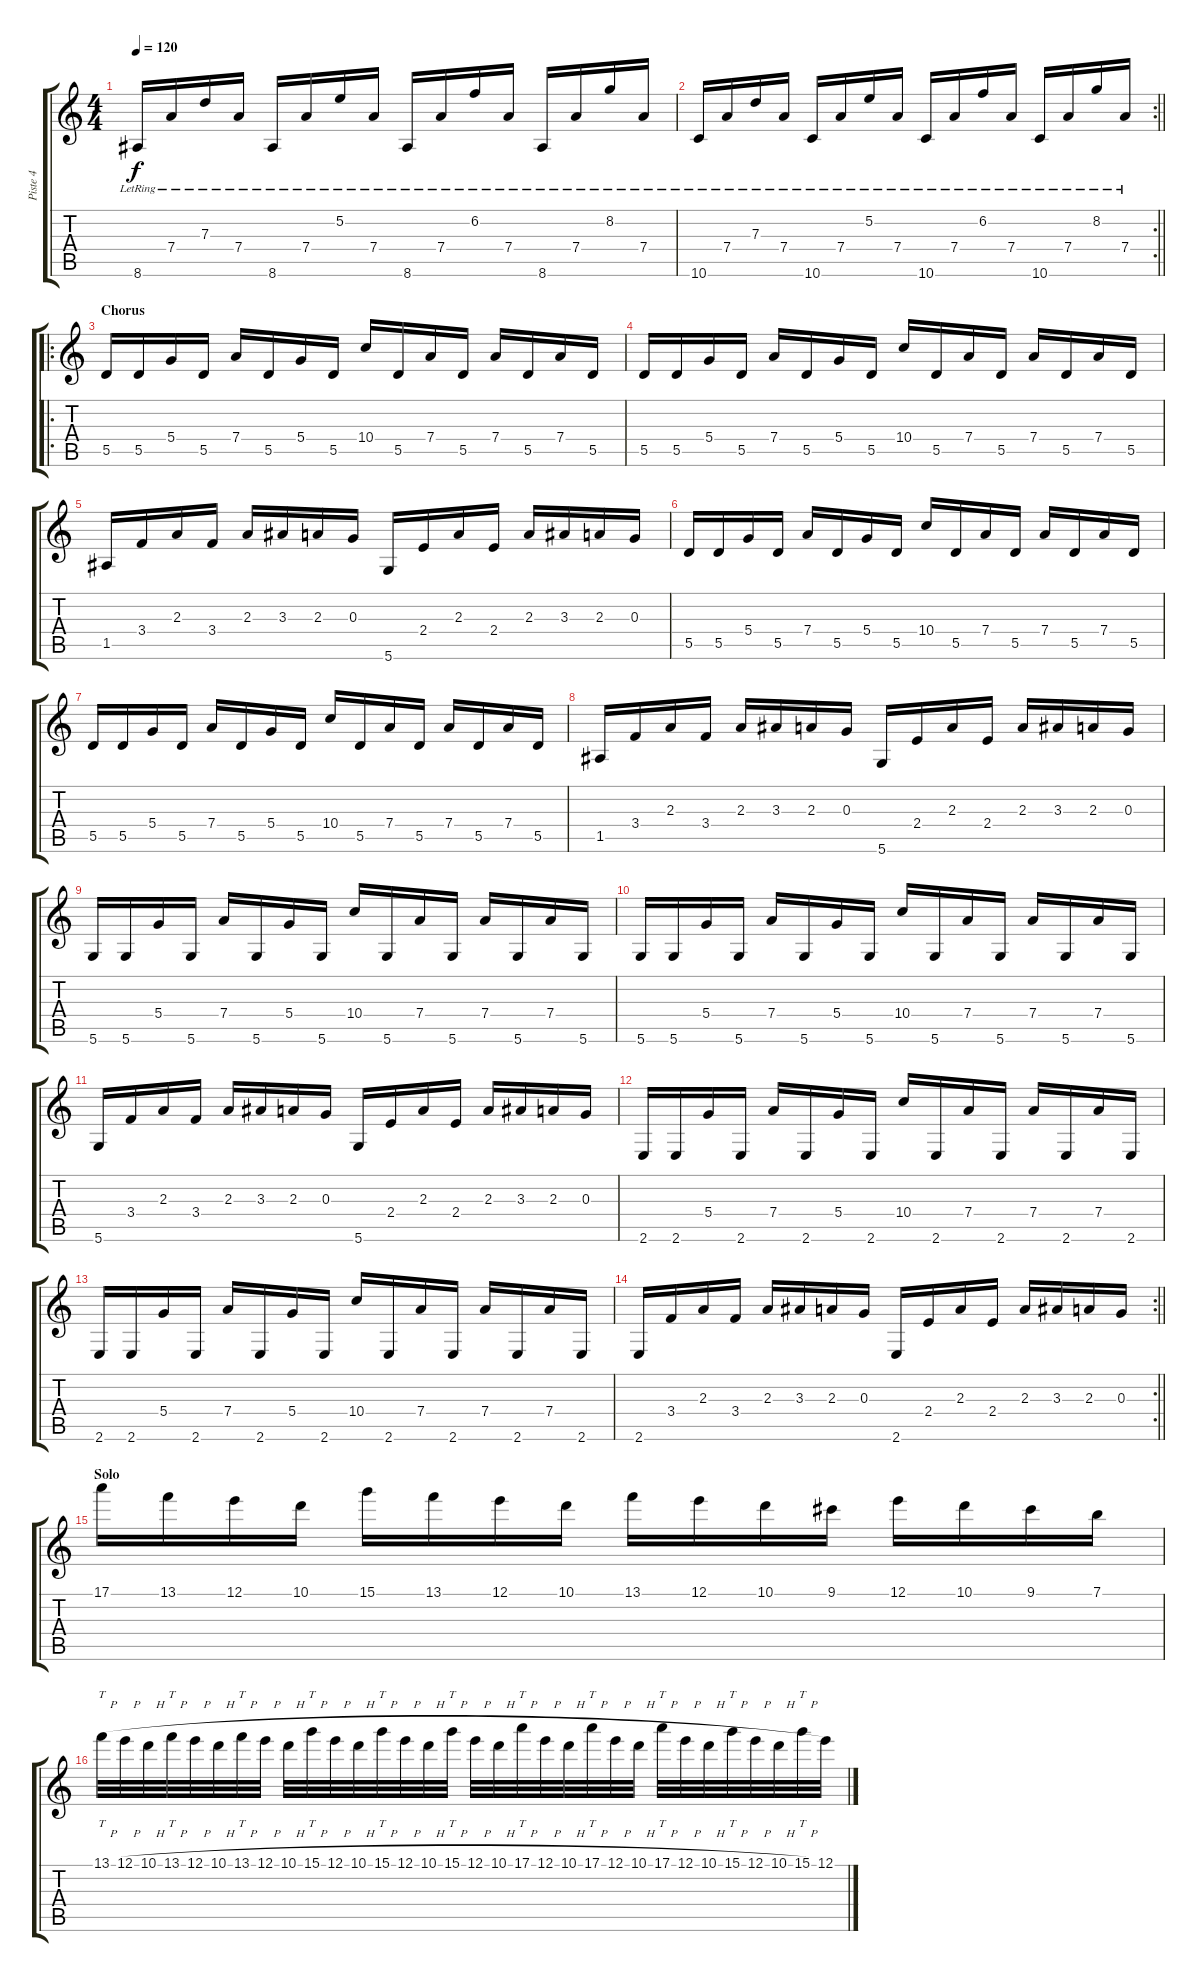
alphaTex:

\track ("Piste 4" "Piste 4") {instrument distortionguitar}
\staff {score tabs}
\tuning (E4 B3 G3 D3 A2 D2) {hide}
\ts (4 4)
\tempo 120
\clef g2
\ks c
8.6{lr}.16{dy f instrument electricguitarclean} 7.4{lr}.16 7.3{lr}.16 7.4{lr}.16 8.6{lr}.16 7.4{lr}.16 5.2{lr}.16 7.4{lr}.16 8.6{lr}.16 7.4{lr}.16 6.2{lr}.16 7.4{lr}.16 8.6{lr}.16 7.4{lr}.16 8.2{lr}.16 7.4{lr}.16 |
\rc 2
\barLineRight lightlight
10.6{lr}.16{instrument electricguitarclean} 7.4{lr}.16 7.3{lr}.16 7.4{lr}.16 10.6{lr}.16 7.4{lr}.16 5.2{lr}.16 7.4{lr}.16 10.6{lr}.16 7.4{lr}.16 6.2{lr}.16 7.4{lr}.16 10.6{lr}.16 7.4{lr}.16 8.2{lr}.16 7.4{lr}.16 |
\ro
\section ("" "Chorus")
5.5.16{instrument distortionguitar} 5.5.16 5.4.16 5.5.16 7.4.16 5.5.16 5.4.16 5.5.16 10.4.16 5.5.16 7.4.16 5.5.16 7.4.16 5.5.16 7.4.16 5.5.16 |
5.5.16 5.5.16 5.4.16 5.5.16 7.4.16 5.5.16 5.4.16 5.5.16 10.4.16 5.5.16 7.4.16 5.5.16 7.4.16 5.5.16 7.4.16 5.5.16 |
1.5.16 3.4.16 2.3.16 3.4.16 2.3.16 3.3.16 2.3.16 0.3.16 5.6.16 2.4.16 2.3.16 2.4.16 2.3.16 3.3.16 2.3.16 0.3.16 |
5.5.16 5.5.16 5.4.16 5.5.16 7.4.16 5.5.16 5.4.16 5.5.16 10.4.16 5.5.16 7.4.16 5.5.16 7.4.16 5.5.16 7.4.16 5.5.16 |
5.5.16 5.5.16 5.4.16 5.5.16 7.4.16 5.5.16 5.4.16 5.5.16 10.4.16 5.5.16 7.4.16 5.5.16 7.4.16 5.5.16 7.4.16 5.5.16 |
1.5.16 3.4.16 2.3.16 3.4.16 2.3.16 3.3.16 2.3.16 0.3.16 5.6.16 2.4.16 2.3.16 2.4.16 2.3.16 3.3.16 2.3.16 0.3.16 |
5.6.16 5.6.16 5.4.16 5.6.16 7.4.16 5.6.16 5.4.16 5.6.16 10.4.16 5.6.16 7.4.16 5.6.16 7.4.16 5.6.16 7.4.16 5.6.16 |
5.6.16 5.6.16 5.4.16 5.6.16 7.4.16 5.6.16 5.4.16 5.6.16 10.4.16 5.6.16 7.4.16 5.6.16 7.4.16 5.6.16 7.4.16 5.6.16 |
5.6.16 3.4.16 2.3.16 3.4.16 2.3.16 3.3.16 2.3.16 0.3.16 5.6.16 2.4.16 2.3.16 2.4.16 2.3.16 3.3.16 2.3.16 0.3.16 |
2.6.16 2.6.16 5.4.16 2.6.16 7.4.16 2.6.16 5.4.16 2.6.16 10.4.16 2.6.16 7.4.16 2.6.16 7.4.16 2.6.16 7.4.16 2.6.16 |
2.6.16 2.6.16 5.4.16 2.6.16 7.4.16 2.6.16 5.4.16 2.6.16 10.4.16 2.6.16 7.4.16 2.6.16 7.4.16 2.6.16 7.4.16 2.6.16 |
\rc 2
\barLineRight lightlight
2.6.16 3.4.16 2.3.16 3.4.16 2.3.16 3.3.16 2.3.16 0.3.16 2.6.16 2.4.16 2.3.16 2.4.16 2.3.16 3.3.16 2.3.16 0.3.16 |
\section ("" "Solo")
17.1.16 13.1.16 12.1.16 10.1.16 15.1.16 13.1.16 12.1.16 10.1.16 13.1.16 12.1.16 10.1.16 9.1.16 12.1.16 10.1.16 9.1.16 7.1.16 |
13.1{h}.32{tt} 12.1{h}.32 10.1{h}.32 13.1{h}.32{tt} 12.1{h}.32 10.1{h}.32 13.1{h}.32{tt} 12.1{h}.32 10.1{h}.32 15.1{h}.32{tt} 12.1{h}.32 10.1{h}.32 15.1{h}.32{tt} 12.1{h}.32 10.1{h}.32 15.1{h}.32{tt} 12.1{h}.32 10.1{h}.32 17.1{h}.32{tt} 12.1{h}.32 10.1{h}.32 17.1{h}.32{tt} 12.1{h}.32 10.1{h}.32 17.1{h}.32{tt} 12.1{h}.32 10.1{h}.32 15.1{h}.32{tt} 12.1{h}.32 10.1{h}.32 15.1{h}.32{tt} 12.1{h}.32
